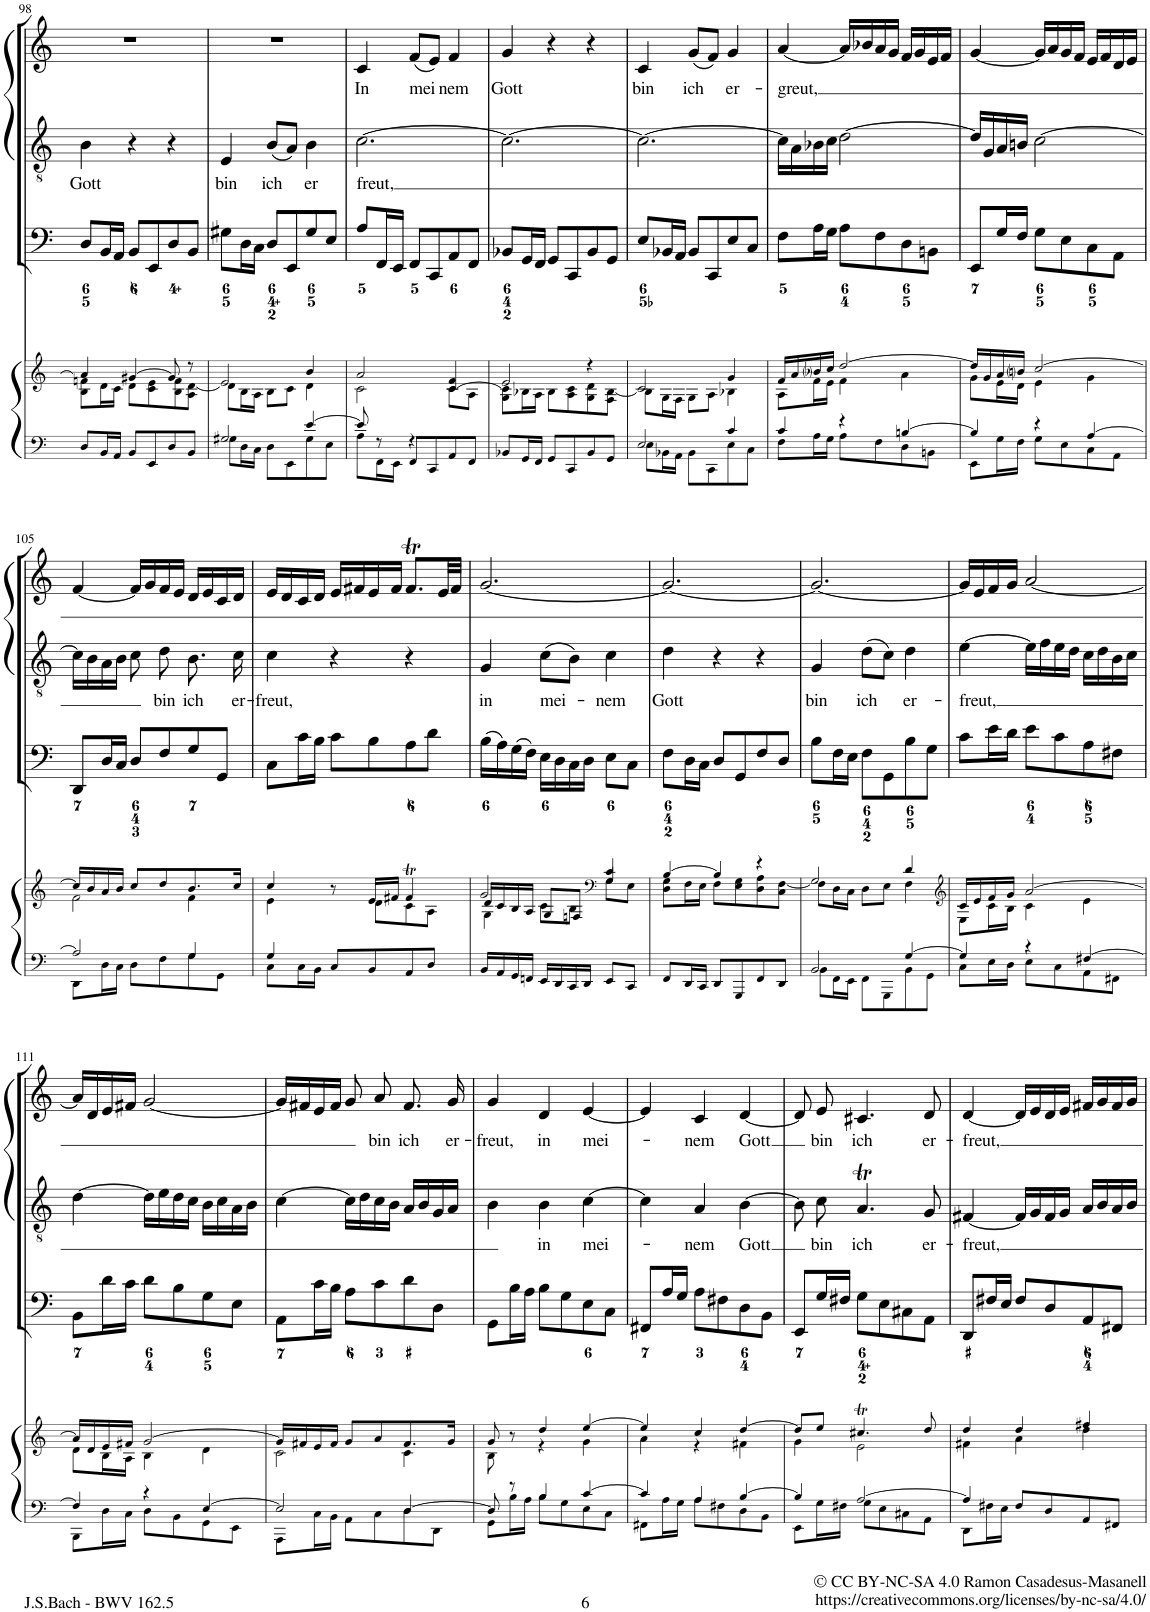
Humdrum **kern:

**kern	**kern	**kern	**kern	**text	**kern	**text
*part4	*part4	*part3	*part2	*part2	*part1	*part1
*staff5	*staff4	*staff3	*staff2	*staff2	*staff1	*staff1
*I"Piano reduction	*	*I"Continuo	*I"Tenore	*	*I"Alto	*
*I'Pno	*	*	*	*	*	*
!!LO:PB:g=z
*clefF4	*clefG2	*clefF4	*clefGv2	*	*clefG2	*
*k[]	*k[]	*k[]	*k[]	*	*k[]	*
*M3/4	*M3/4	*M3/4	*M3/4	*	*M3/4	*
=98	=98	=98	=98	=98	=98	=98
*	*^	*	*	*	*	*
!	!	!	!	!	!LO:LY:b	!	!
8D/L	4a/]	8B\ 8fn\L	8D/L	4B\	Gott	2.r	.
16BB/L	.	16d\L	16BB/L	.	.	.	.
16AA/JJ	.	16c\JJ	16AA/JJ	.	.	.	.
8BB/L	[4g#X/	8d\L	8BB/L	4r	.	.	.
8EE/	.	8c\ 8e\	8EE/	.	.	.	.
8D/	8g#/]	8B\ 8f\	8D/	4r	.	.	.
8BB/J	8r	8A\ [8d\J	8BB/J	.	.	.	.
=99	=99	=99	=99	=99	=99	=99	=99
*^	*	*	*	*	*	*	*
!	!	!	!	!	!	!LO:LY:b	!	!
2G#X/	8G#\L	2e/	8d\L]	8G#X\L	4E/	bin	2.r	.
.	16D\L	.	16B\L	16D\L	.	.	.	.
.	16C\JJ	.	16A\JJ	16C\JJ	.	.	.	.
!	!	!	!	!	!	!LO:LY:b	!	!
.	8D\L	.	8B\L	8D/L	(8B/L	ich	.	.
.	8EE\	.	8c\J	8EE/	8A/J)	.	.	.
!	!	!	!	!	!	!LO:LY:b	!	!
[4e/	8G#\	4b/	4d\	8G#/	4B\	er	.	.
.	8E\J	.	.	8E/J	.	.	.	.
=100	=100	=100	=100	=100	=100	=100	=100	=100
!	!	!	!	!	!	!LO:LY:b	!	!LO:LY:b
8e/]	8A\L	2a/	2c\	8A/L	[2.c\	freut,	4c/	In
8r	16FF\L	.	.	16FF/L	.	.	.	.
.	16EE\JJ	.	.	16EE/JJ	.	.	.	.
!	!	!	!	!	!	!	!	!LO:LY:b
4r	8FF/L	.	.	8FF/L	.	.	(8f/L	mei-
.	8CC/	.	.	8CC/	.	.	8e/J)	.
!	!	!	!	!	!	!	!	!LO:LY:b
4ryy	8AA/	[4c/ 4f/	8c\L	8AA/	.	.	4f/	-nem
.	8FF/J	.	8A\J	8FF/J	.	.	.	.
=101	=101	=101	=101	=101	=101	=101	=101	=101
!	!	!	!	!	!	!	!	!LO:LY:b
*v	*v	*	*	*	*	*	*	*
8BB-X/L	2e/	8G\ 8c\]L	8BB-X/L	2.c\_	.	4g/	Gott
16GG/L	.	16B-X\L	16GG/L	.	.	.	.
16FF/JJ	.	16A\JJ	16FF/JJ	.	.	.	.
8GG/L	.	8B-\L	8GG/L	.	.	4r	.
8CC/	.	8A\ 8c\	8CC/	.	.	.	.
8BB-/	4r	8G\ 8d\	8BB-/	.	.	4r	.
8GG/J	.	8F\ [8B-\J	8GG/J	.	.	.	.
=102	=102	=102	=102	=102	=102	=102	=102
*^	*	*	*	*	*	*	*
!	!	!	!	!	!	!	!	!LO:LY:b
2E/	8E\L	2c/	8B-\L]	8E/L	2.c\_	.	4c/	bin
.	16BB-X\L	.	16G\L	16BB-X/L	.	.	.	.
.	16AA\JJ	.	16F\JJ	16AA/JJ	.	.	.	.
!	!	!	!	!	!	!	!	!LO:LY:b
.	8BB-\L	.	8G\L	8BB-/L	.	.	(8g/L	ich
.	8CC\	.	8A\J	8CC/	.	.	8f/J)	.
!	!	!	!	!	!	!	!	!LO:LY:b
4c/	8E\	4g/	4B-X\	8E/	.	.	4g/	er-
.	8C\J	.	.	8C/J	.	.	.	.
=103	=103	=103	=103	=103	=103	=103	=103	=103
!	!	!	!	!	!	!	!	!LO:LY:b
4c/	8F\L	16f/LL	8A\L	8F\L	16c\LL]	.	[4a/	-greut,
.	.	16a/	.	.	16A\	.	.	.
.	16A\L	16b-i/	16f\L	16A\L	16B-X\	.	.	.
.	16G\JJ	16cc/JJ	16e\JJ	16G\JJ	16c\JJ	.	.	.
4r	8A\L	[2dd/	4f\	8A\L	[2d\	.	16a/LL]	.
.	.	.	.	.	.	.	16b-X/	.
.	8F\	.	.	8F\	.	.	16a/	.
.	.	.	.	.	.	.	16g/JJ	.
[4Bn/	8D\	.	4a\	8D\	.	.	16f/LL	.
.	.	.	.	.	.	.	16g/	.
.	8BBn\J	.	.	8BBn\J	.	.	16e/	.
.	.	.	.	.	.	.	16f/JJ	.
=104	=104	=104	=104	=104	=104	=104	=104	=104
4B/]	8EE\L	16dd/LL]	8g\L	8EE/L	16d/LL]	.	[4g/	.
.	.	16g/	.	.	16G/	.	.	.
.	16G\L	16a/	16e\L	16G/L	16A/	.	.	.
.	16F\JJ	16bni/JJ	16d\JJ	16F/JJ	16Bn/JJ	.	.	.
4r	8G\L	[2cc/	4e\	8G\L	[2c\	.	16g/LL]	.
.	.	.	.	.	.	.	16a/	.
.	8E\	.	.	8E\	.	.	16g/	.
.	.	.	.	.	.	.	16f/JJ	.
[4A/	8C\	.	4g\	8C\	.	.	16e/LL	.
.	.	.	.	.	.	.	16f/	.
.	8AA\J	.	.	8AA\J	.	.	16d/	.
.	.	.	.	.	.	.	16e/JJ	.
!!LO:LB:g=z
=105	=105	=105	=105	=105	=105	=105	=105	=105
2A/]	8DD\L	16cc/LL]	2f\	8DD/L	16c\LL]	.	[4f/	.
.	.	16b/	.	.	16B\	.	.	.
.	16D\L	16a/	.	16D/L	16A\	.	.	.
.	16C\JJ	16b/JJ	.	16C/JJ	16B\JJ	.	.	.
.	8D\L	8cc/L	.	8D/L	8c\	.	16f/LL]	.
.	.	.	.	.	.	.	16g/	.
!	!	!	!	!	!	!LO:LY:b	!	!
.	8F\	8dd/	.	8F/	8d\	bin	16f/	.
.	.	.	.	.	.	.	16e/JJ	.
!	!	!	!	!	!	!LO:LY:b	!	!
4G/	8G\	8.b/	4f\	8G/	8.B\	ich	16d/LL	.
.	.	.	.	.	.	.	16e/	.
.	8GG\J	.	.	8GG/J	.	.	16c/	.
!	!	!	!	!	!	!LO:LY:b	!	!
.	.	16cc/Jk	.	.	16c\	er-	16d/JJ	.
=106	=106	=106	=106	=106	=106	=106	=106	=106
!	!	!	!	!	!	!LO:LY:b	!	!
4G/	8C\L	4cc/	4e\	8C\L	4c\	-freut,	16e/LL	.
.	.	.	.	.	.	.	16d/	.
.	16C\L	.	.	16c\L	.	.	16c/	.
.	16BB\JJ	.	.	16B\JJ	.	.	16d/JJ	.
8C/L	2ryy	8r	8ryy	8c\L	4r	.	16e/LL	.
.	.	.	.	.	.	.	16f#X/	.
8BB/	.	16e/LL	8d\L	8B\	.	.	16e/	.
.	.	16f#X/JJ	.	.	.	.	16f#/JJ	.
8AA/	.	4f#t/	8c\	8A\	4r	.	8.f#t/L	.
8D/J	.	.	8A\J	8d\J	.	.	.	.
.	.	.	.	.	.	.	32e/LL	.
.	.	.	.	.	.	.	32f#/JJJ	.
*v	*v	*	*	*	*	*	*	*
=107	=107	=107	=107	=107	=107	=107	=107
*	*	*^	*	*	*	*	*
!	!	!	!	!	!	!LO:LY:b	!	!
16BB/LL	2g/	4G\	16d/LL	(16B\LL	4G/	in	[2.g/	.
16AA/	.	.	16c/	16A\)	.	.	.	.
16GG/	.	.	16B/	(16G\	.	.	.	.
16FFn/JJ	.	.	16A/JJ	16F\JJ)	.	.	.	.
!	!	!	!	!	!	!LO:LY:b	!	!
16EE/LL	.	8c\L	8G/L	16E\LL	(8c\L	mei-	.	.
16DD/	.	.	.	16D\	.	.	.	.
16CC/	.	8B\J	8Fn/J	16C\	8B\J)	.	.	.
16DD/JJ	.	.	.	16D\JJ	.	.	.	.
*	*clefF4	*	*	*	*	*	*	*
!	!	!	!	!	!	!LO:LY:b	!	!
8EE/L	4c/	8G\L	4G/	8E\L	4c\	-nem	.	.
8CC/J	.	8E\J	.	8C\J	.	.	.	.
*	*	*v	*v	*	*	*	*	*
=108	=108	=108	=108	=108	=108	=108	=108
!	!	!	!	!	!LO:LY:b	!	!
8FF/L	[4B/	8D\ 8G\L	8F\L	4d\	Gott	2.g/_	.
16DD/L	.	16F\L	16D\L	.	.	.	.
16CC/JJ	.	16E\JJ	16C\JJ	.	.	.	.
8DD/L	4B/]	8F\L	8D/L	4r	.	.	.
8GGG/	.	8E\ 8G\	8GG/	.	.	.	.
8FF/	4r	8D\ 8A\	8F/	4r	.	.	.
8DD/J	.	8C\ [8F\J	8D/J	.	.	.	.
=109	=109	=109	=109	=109	=109	=109	=109
*^	*	*	*	*	*	*	*
!	!	!	!	!	!	!LO:LY:b	!	!
2BB/	8BB\L	2G/	8F\L]	8B\L	4G/	bin	2.g/_	.
.	16FF\L	.	16D\L	16F\L	.	.	.	.
.	16EE\JJ	.	16C\JJ	16E\JJ	.	.	.	.
!	!	!	!	!	!	!LO:LY:b	!	!
.	8FF\L	.	8D\L	8F\L	(8d\L	ich	.	.
.	8GGG\	.	8E\J	8GG\	8c\J)	.	.	.
!	!	!	!	!	!	!LO:LY:b	!	!
[4G/	8BB\	4d/	4F\	8B\	4d\	er-	.	.
.	8GG\J	.	.	8G\J	.	.	.	.
=110	=110	=110	=110	=110	=110	=110	=110	=110
*	*	*clefG2	*	*	*	*	*	*
!	!	!	!	!	!	!LO:LY:b	!	!
4G/]	8C\L	16c/LL	8E\L	8c\L	[4e\	-freut,	16g/LL]	.
.	.	16e/	.	.	.	.	16e/	.
.	16E\L	16f/	16c\L	16e\L	.	.	16f/	.
.	16D\JJ	16g/JJ	16B\JJ	16d\JJ	.	.	16g/JJ	.
4r	8E\L	[2a/	4c\	8e\L	16e\LL]	.	[2a/	.
.	.	.	.	.	16f\	.	.	.
.	8C\	.	.	8c\	16e\	.	.	.
.	.	.	.	.	16d\JJ	.	.	.
[4F#X/	8AA\	.	4e\	8A\	16c\LL	.	.	.
.	.	.	.	.	16d\	.	.	.
.	8FF#X\J	.	.	8F#X\J	16B\	.	.	.
.	.	.	.	.	16c\JJ	.	.	.
!!LO:LB:g=z
=111	=111	=111	=111	=111	=111	=111	=111	=111
4F#/]	8BBB\L	16a/LL]	8d\L	8BB\L	[4d\	.	16a/LL]	.
.	.	16d/	.	.	.	.	16d/	.
.	16D\L	16e/	16B\L	16d\L	.	.	16e/	.
.	16C\JJ	16f#X/JJ	16A\JJ	16c\JJ	.	.	16f#X/JJ	.
4r	8D\L	[2g/	4B\	8d\L	16d\LL]	.	[2g/	.
.	.	.	.	.	16e\	.	.	.
.	8BB\	.	.	8B\	16d\	.	.	.
.	.	.	.	.	16c\JJ	.	.	.
[4E/	8GG\	.	4d\	8G\	16B\LL	.	.	.
.	.	.	.	.	16c\	.	.	.
.	8EE\J	.	.	8E\J	16A\	.	.	.
.	.	.	.	.	16B\JJ	.	.	.
=112	=112	=112	=112	=112	=112	=112	=112	=112
2E/]	8AAA\L	16g/LL]	2c\	8AA\L	[4c\	.	16g/LL]	.
.	.	16f#X/	.	.	.	.	16f#X/	.
.	16C\L	16e/	.	16c\L	.	.	16e/	.
.	16BB\JJ	16f#/JJ	.	16B\JJ	.	.	16f#/JJ	.
.	8AA\L	8g/L	.	8A\L	16c\LL]	.	8g/	.
.	.	.	.	.	16d\	.	.	.
!	!	!	!	!	!	!	!	!LO:LY:b
.	8C\	8a/	.	8c\	16c\	.	8a/	bin
.	.	.	.	.	16B\JJ	.	.	.
!	!	!	!	!	!	!	!	!LO:LY:b
[4D/	8D\	8.f#/	4c\	8d\	16A/LL	.	8.f#/	ich
.	.	.	.	.	16B/	.	.	.
.	8DD\J	.	.	8D\J	16G/	.	.	.
!	!	!	!	!	!	!	!	!LO:LY:b
.	.	16g/Jk	.	.	16A/JJ	.	16g/	er-
=113	=113	=113	=113	=113	=113	=113	=113	=113
!	!	!	!	!	!	!	!	!LO:LY:b
8D/]	8GG\L	8g/	8B\	8GG\L	4B\	.	4g/	-freut,
8r	16B\L	8r	8ryy	16B\L	.	.	.	.
.	16A\JJ	.	.	16A\JJ	.	.	.	.
!	!	!	!	!	!	!LO:LY:b	!	!LO:LY:b
4B/	8B\L	4dd/	4r	8B\L	4B\	in	4d/	in
.	8G\	.	.	8G\	.	.	.	.
!	!	!	!	!	!	!LO:LY:b	!	!LO:LY:b
[4c/	8E\	[4ee/	4g\	8E\	[4c\	mei-	[4e/	mei-
.	8C\J	.	.	8C\J	.	.	.	.
=114	=114	=114	=114	=114	=114	=114	=114	=114
4c/]	8FF#X\L	4ee/]	4a\	8FF#X/L	4c\]	.	4e/]	.
.	16A\L	.	.	16A/L	.	.	.	.
.	16G\JJ	.	.	16G/JJ	.	.	.	.
!	!	!	!	!	!	!LO:LY:b	!	!LO:LY:b
4A/	8A\L	4cc/	4r	8A\L	4A/	-nem	4c/	-nem
.	8F#X\	.	.	8F#X\	.	.	.	.
!	!	!	!	!	!	!LO:LY:b	!	!LO:LY:b
[4B/	8D\	[4dd/	4f#X\	8D\	[4B\	Gott	[4d/	Gott
.	8BB\J	.	.	8BB\J	.	.	.	.
=115	=115	=115	=115	=115	=115	=115	=115	=115
4B/]	8EE\L	8dd/L]	4g\	8EE/L	8B\]	.	8d/]	.
!	!	!	!	!	!	!LO:LY:b	!	!LO:LY:b
.	16G\L	8ee/J	.	16G/L	8c\	bin	8e/	bin
.	16F#X\JJ	.	.	16F#X/JJ	.	.	.	.
!	!	!	!	!	!	!LO:LY:b	!	!LO:LY:b
[2A/	8G\L	4.cc#Xt/	2e\	8G\L	4.AT/	ich	4.c#X/	ich
.	8E\	.	.	8E\	.	.	.	.
.	8C#X\	.	.	8C#X\	.	.	.	.
!	!	!	!	!	!	!LO:LY:b	!	!LO:LY:b
.	8AA\J	8dd/	.	8AA\J	8G/	er-	8d/	er-
=116	=116	=116	=116	=116	=116	=116	=116	=116
!	!	!	!	!	!	!LO:LY:b	!	!LO:LY:b
4A/]	8DD\L	4dd/	4f#X\	8DD/L	[4F#X/	-freut,	[4d/	-freut,
.	16F#X\L	.	.	16F#X/L	.	.	.	.
.	16E\JJ	.	.	16E/JJ	.	.	.	.
2ryy	8F#/L	4dd/	4a\	8F#/L	16F#/LL]	.	16d/LL]	.
.	.	.	.	.	16G/	.	16e/	.
.	8D/	.	.	8D/	16F#/	.	16d/	.
.	.	.	.	.	16G/JJ	.	16e/JJ	.
.	8AA/	4ff#X/	4dd\	8AA/	16A/LL	.	16f#X/LL	.
.	.	.	.	.	16B/	.	16g/	.
.	8FF#X/J	.	.	8FF#X/J	16A/	.	16f#/	.
.	.	.	.	.	16B/JJ	.	16g/JJ	.
*v	*v	*	*	*	*	*	*	*
*	*v	*v	*	*	*	*	*
=	=	=	=	=	=	=
*-	*-	*-	*-	*-	*-	*-
